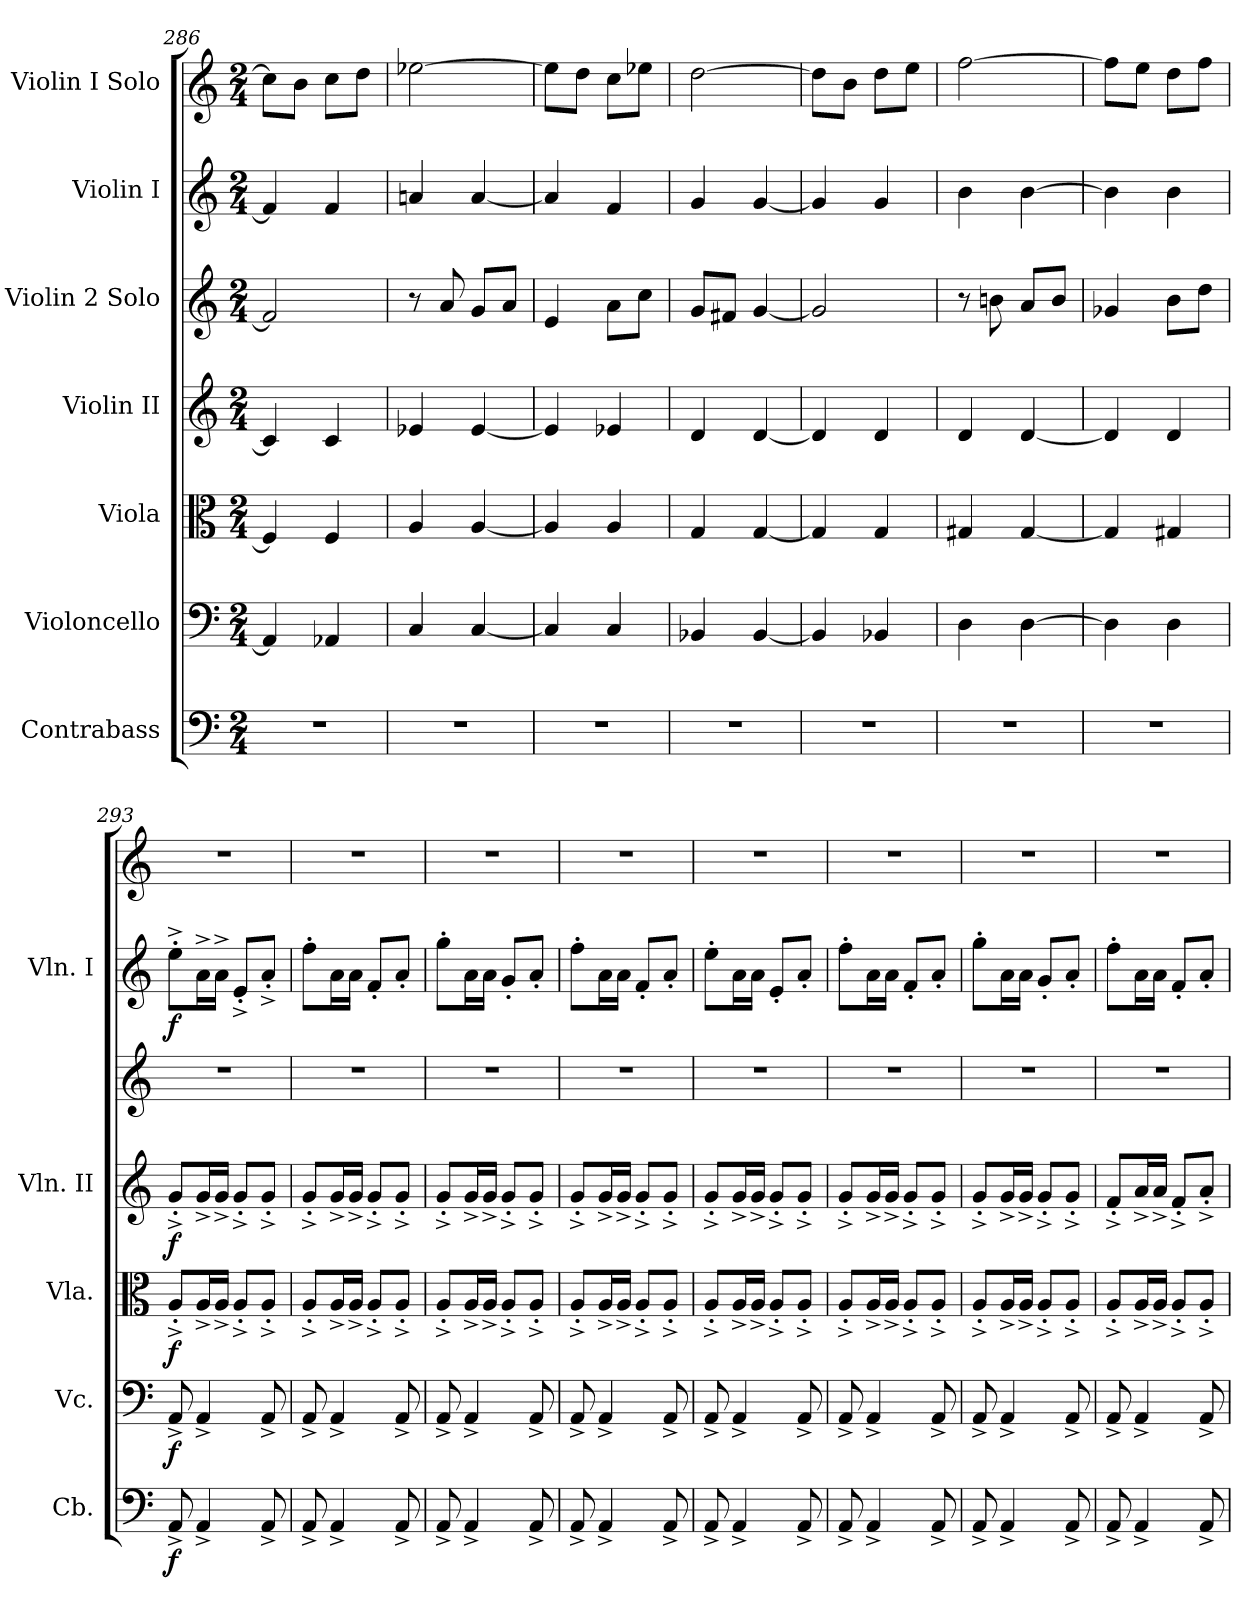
**kern	**dynam	**kern	**dynam	**kern	**dynam	**kern	**dynam	**kern	**kern	**dynam	**kern
*part7	*part7	*part6	*part6	*part5	*part5	*part4	*part4	*part3	*part2	*part2	*part1
*staff7	*staff7	*staff6	*staff6	*staff5	*staff5	*staff4	*staff4	*staff3	*staff2	*staff2	*staff1
*I"Contrabass	*	*I"Violoncello	*	*I"Viola	*	*I"Violin II	*	*I"Violin 2 Solo	*I"Violin I	*	*I"Violin I Solo
*I'Cb.	*	*I'Vc.	*	*I'Vla.	*	*I'Vln. II	*	*	*I'Vln. I	*	*
*clefF4	*	*clefF4	*	*clefC3	*	*clefG2	*	*clefG2	*clefG2	*	*clefG2
*ITrd7c12	*	*	*	*	*	*	*	*	*	*	*
*k[]	*	*k[]	*	*k[]	*	*k[]	*	*k[]	*k[]	*	*k[]
*M2/4	*	*M2/4	*	*M2/4	*	*M2/4	*	*M2/4	*M2/4	*	*M2/4
=286	=286	=286	=286	=286	=286	=286	=286	=286	=286	=286	=286
2r	.	4AA-/]	.	4F/]	.	4c/]	.	2f/]	4f/]	.	8cc\L]
.	.	.	.	.	.	.	.	.	.	.	8b\J
.	.	4AA-X/	.	4F/	.	4c/	.	.	4f/	.	8cc\L
.	.	.	.	.	.	.	.	.	.	.	8dd\J
=287	=287	=287	=287	=287	=287	=287	=287	=287	=287	=287	=287
2r	.	4C/	.	4A/	.	4e-X/	.	8r	4an/	.	[2ee-X\
.	.	.	.	.	.	.	.	8a/	.	.	.
.	.	[4C/	.	[4A/	.	[4e-/	.	8g/L	[4a/	.	.
.	.	.	.	.	.	.	.	8a/J	.	.	.
=288	=288	=288	=288	=288	=288	=288	=288	=288	=288	=288	=288
2r	.	4C/]	.	4A/]	.	4e-/]	.	4e/	4a/]	.	8ee-\L]
.	.	.	.	.	.	.	.	.	.	.	8dd\J
.	.	4C/	.	4A/	.	4e-X/	.	8a\L	4f/	.	8cc\L
.	.	.	.	.	.	.	.	8cc\J	.	.	8ee-X\J
=289	=289	=289	=289	=289	=289	=289	=289	=289	=289	=289	=289
2r	.	4BB-X/	.	4G/	.	4d/	.	8g/L	4g/	.	[2dd\
.	.	.	.	.	.	.	.	8f#X/J	.	.	.
.	.	[4BB-/	.	[4G/	.	[4d/	.	[4g/	[4g/	.	.
=290	=290	=290	=290	=290	=290	=290	=290	=290	=290	=290	=290
2r	.	4BB-/]	.	4G/]	.	4d/]	.	2g/]	4g/]	.	8dd\L]
.	.	.	.	.	.	.	.	.	.	.	8b\J
.	.	4BB-X/	.	4G/	.	4d/	.	.	4g/	.	8dd\L
.	.	.	.	.	.	.	.	.	.	.	8ee\J
=291	=291	=291	=291	=291	=291	=291	=291	=291	=291	=291	=291
2r	.	4D\	.	4G#X/	.	4d/	.	8r	4b\	.	[2ff\
.	.	.	.	.	.	.	.	8bn\	.	.	.
.	.	[4D\	.	[4G#/	.	[4d/	.	8a/L	[4b\	.	.
.	.	.	.	.	.	.	.	8b/J	.	.	.
=292	=292	=292	=292	=292	=292	=292	=292	=292	=292	=292	=292
2r	.	4D\]	.	4G#/]	.	4d/]	.	4g-X/	4b\]	.	8ff\L]
.	.	.	.	.	.	.	.	.	.	.	8ee\J
.	.	4D\	.	4G#X/	.	4d/	.	8b\L	4b\	.	8dd\L
.	.	.	.	.	.	.	.	8dd\J	.	.	8ff\J
!!LO:PB:g=z
=293	=293	=293	=293	=293	=293	=293	=293	=293	=293	=293	=293
!	!LO:DY:b	!	!LO:DY:b	!	!LO:DY:b	!	!LO:DY:b	!	!	!LO:DY:b	!
8AAA^/	f	8AA^/	f	8A'^/L	f	8g'^/L	f	2r	8ee'^\L	f	2r
4AAA^/	.	4AA^/	.	16A^/L	.	16g^/L	.	.	16a^\L	.	.
.	.	.	.	16A^/JJ	.	16g^/JJ	.	.	16a^\JJ	.	.
.	.	.	.	8A'^/L	.	8g'^/L	.	.	8e'^/L	.	.
8AAA^/	.	8AA^/	.	8A'^/J	.	8g'^/J	.	.	8a'^/J	.	.
=294	=294	=294	=294	=294	=294	=294	=294	=294	=294	=294	=294
8AAA^/	.	8AA^/	.	8A'^/L	.	8g'^/L	.	2r	8ff'\L	.	2r
4AAA^/	.	4AA^/	.	16A^/L	.	16g^/L	.	.	16a\L	.	.
.	.	.	.	16A^/JJ	.	16g^/JJ	.	.	16a\JJ	.	.
.	.	.	.	8A'^/L	.	8g'^/L	.	.	8f'/L	.	.
8AAA^/	.	8AA^/	.	8A'^/J	.	8g'^/J	.	.	8a'/J	.	.
=295	=295	=295	=295	=295	=295	=295	=295	=295	=295	=295	=295
8AAA^/	.	8AA^/	.	8A'^/L	.	8g'^/L	.	2r	8gg'\L	.	2r
4AAA^/	.	4AA^/	.	16A^/L	.	16g^/L	.	.	16a\L	.	.
.	.	.	.	16A^/JJ	.	16g^/JJ	.	.	16a\JJ	.	.
.	.	.	.	8A'^/L	.	8g'^/L	.	.	8g'/L	.	.
8AAA^/	.	8AA^/	.	8A'^/J	.	8g'^/J	.	.	8a'/J	.	.
=296	=296	=296	=296	=296	=296	=296	=296	=296	=296	=296	=296
8AAA^/	.	8AA^/	.	8A'^/L	.	8g'^/L	.	2r	8ff'\L	.	2r
4AAA^/	.	4AA^/	.	16A^/L	.	16g^/L	.	.	16a\L	.	.
.	.	.	.	16A^/JJ	.	16g^/JJ	.	.	16a\JJ	.	.
.	.	.	.	8A'^/L	.	8g'^/L	.	.	8f'/L	.	.
8AAA^/	.	8AA^/	.	8A'^/J	.	8g'^/J	.	.	8a'/J	.	.
=297	=297	=297	=297	=297	=297	=297	=297	=297	=297	=297	=297
8AAA^/	.	8AA^/	.	8A'^/L	.	8g'^/L	.	2r	8ee'\L	.	2r
4AAA^/	.	4AA^/	.	16A^/L	.	16g^/L	.	.	16a\L	.	.
.	.	.	.	16A^/JJ	.	16g^/JJ	.	.	16a\JJ	.	.
.	.	.	.	8A'^/L	.	8g'^/L	.	.	8e'/L	.	.
8AAA^/	.	8AA^/	.	8A'^/J	.	8g'^/J	.	.	8a'/J	.	.
=298	=298	=298	=298	=298	=298	=298	=298	=298	=298	=298	=298
8AAA^/	.	8AA^/	.	8A'^/L	.	8g'^/L	.	2r	8ff'\L	.	2r
4AAA^/	.	4AA^/	.	16A^/L	.	16g^/L	.	.	16a\L	.	.
.	.	.	.	16A^/JJ	.	16g^/JJ	.	.	16a\JJ	.	.
.	.	.	.	8A'^/L	.	8g'^/L	.	.	8f'/L	.	.
8AAA^/	.	8AA^/	.	8A'^/J	.	8g'^/J	.	.	8a'/J	.	.
!!LO:PB:g=z
=299	=299	=299	=299	=299	=299	=299	=299	=299	=299	=299	=299
8AAA^/	.	8AA^/	.	8A'^/L	.	8g'^/L	.	2r	8gg'\L	.	2r
4AAA^/	.	4AA^/	.	16A^/L	.	16g^/L	.	.	16a\L	.	.
.	.	.	.	16A^/JJ	.	16g^/JJ	.	.	16a\JJ	.	.
.	.	.	.	8A'^/L	.	8g'^/L	.	.	8g'/L	.	.
8AAA^/	.	8AA^/	.	8A'^/J	.	8g'^/J	.	.	8a'/J	.	.
=300	=300	=300	=300	=300	=300	=300	=300	=300	=300	=300	=300
8AAA^/	.	8AA^/	.	8A'^/L	.	8f'^/L	.	2r	8ff'\L	.	2r
4AAA^/	.	4AA^/	.	16A^/L	.	16a^/L	.	.	16a\L	.	.
.	.	.	.	16A^/JJ	.	16a^/JJ	.	.	16a\JJ	.	.
.	.	.	.	8A'^/L	.	8f'^/L	.	.	8f'/L	.	.
8AAA^/	.	8AA^/	.	8A'^/J	.	8a'^/J	.	.	8a'/J	.	.
=	=	=	=	=	=	=	=	=	=	=	=
*-	*-	*-	*-	*-	*-	*-	*-	*-	*-	*-	*-
